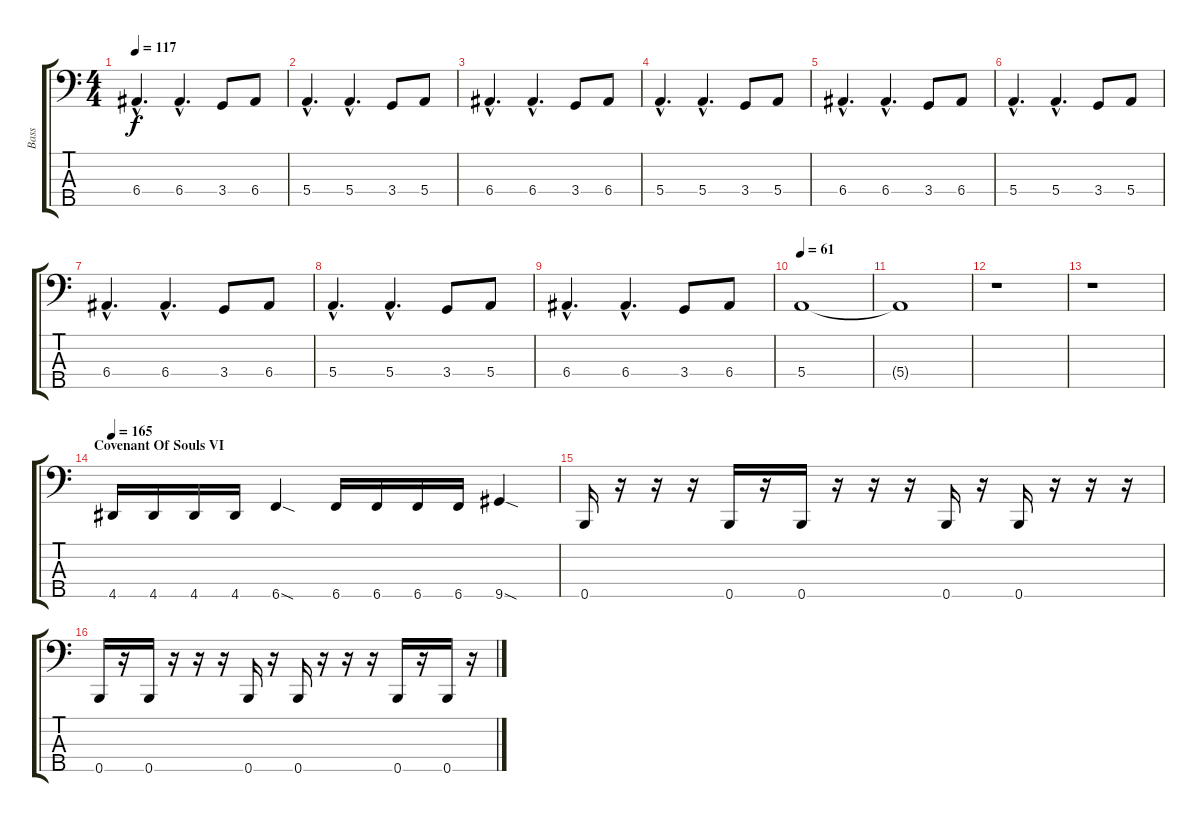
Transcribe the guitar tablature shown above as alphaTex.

\track ("Bass" "Bass") {instrument electricbasspick}
\staff {score tabs}
\tuning (G2 D2 A1 E1 B0) {hide}
\ts (4 4)
\tempo 117
\clef f4
\ks c
6.4{hac}.4{d dy f} 6.4{hac}.4{d} 3.4.8 6.4.8 |
5.4{hac}.4{d} 5.4{hac}.4{d} 3.4.8 5.4.8 |
6.4{hac}.4{d} 6.4{hac}.4{d} 3.4.8 6.4.8 |
5.4{hac}.4{d} 5.4{hac}.4{d} 3.4.8 5.4.8 |
6.4{hac}.4{d} 6.4{hac}.4{d} 3.4.8 6.4.8 |
5.4{hac}.4{d} 5.4{hac}.4{d} 3.4.8 5.4.8 |
6.4{hac}.4{d} 6.4{hac}.4{d} 3.4.8 6.4.8 |
5.4{hac}.4{d} 5.4{hac}.4{d} 3.4.8 5.4.8 |
6.4{hac}.4{d} 6.4{hac}.4{d} 3.4.8 6.4.8 |
\section ("" "")
\tempo 61
5.4.1{volume 0} |
5.4{t}.1 |
r.1 |
r.1 |
\section ("" "Covenant Of Souls VI")
\tempo 165
4.5.16{volume 13} 4.5.16 4.5.16 4.5.16 6.5{sod}.4 6.5.16 6.5.16 6.5.16 6.5.16 9.5{sod}.4 |
0.5.16 r.16 r.16 r.16 0.5.16 r.16 0.5.16 r.16 r.16 r.16 0.5.16 r.16 0.5.16 r.16 r.16 r.16 |
0.5.16 r.16 0.5.16 r.16 r.16 r.16 0.5.16 r.16 0.5.16 r.16 r.16 r.16 0.5.16 r.16 0.5.16 r.16
